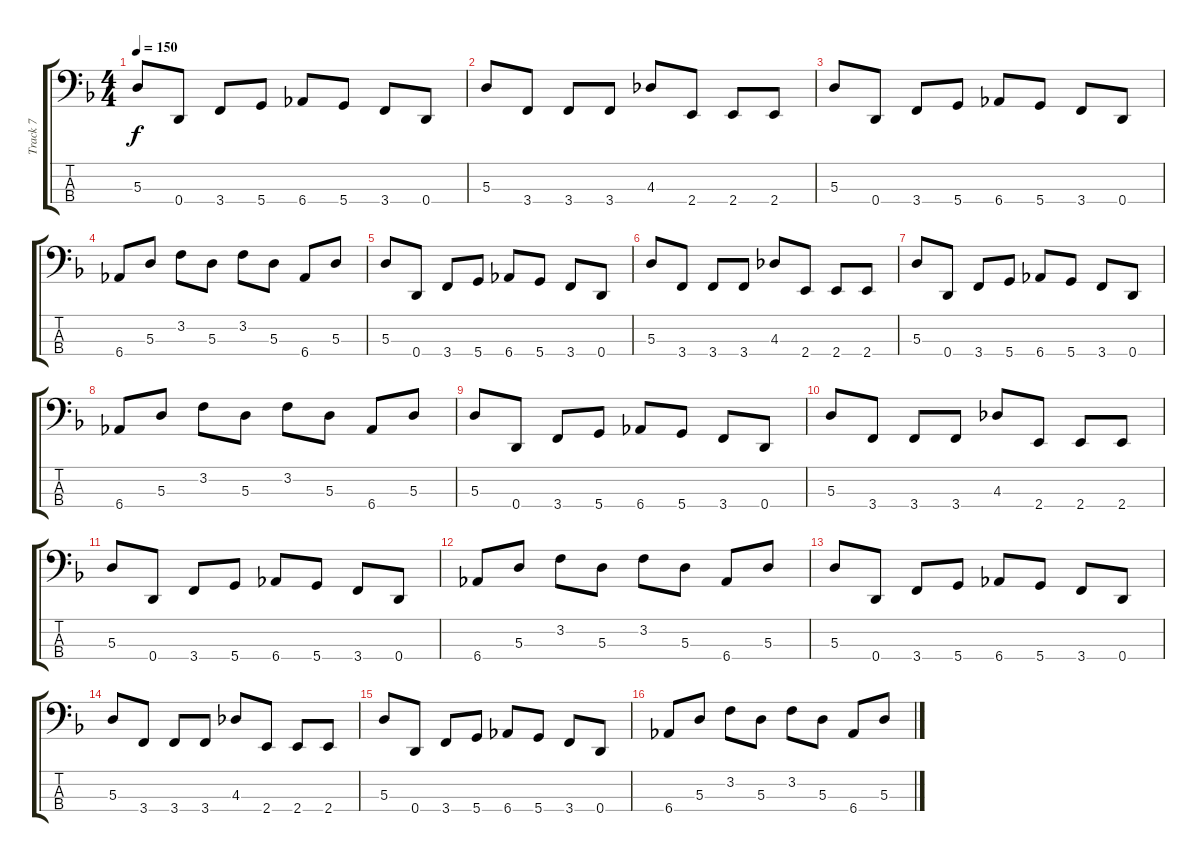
\track ("Track 7" "Track 7") {instrument electricbasspick}
\staff {score tabs}
\tuning (G2 D2 A1 D1) {hide}
\ts (4 4)
\tempo 150
\clef f4
\ks f
5.3.8{dy f} 0.4.8 3.4.8 5.4.8 6.4.8 5.4.8 3.4.8 0.4.8 |
5.3.8 3.4.8 3.4.8 3.4.8 4.3.8 2.4.8 2.4.8 2.4.8 |
5.3.8 0.4.8 3.4.8 5.4.8 6.4.8 5.4.8 3.4.8 0.4.8 |
6.4.8 5.3.8 3.2.8 5.3.8 3.2.8 5.3.8 6.4.8 5.3.8 |
5.3.8 0.4.8 3.4.8 5.4.8 6.4.8 5.4.8 3.4.8 0.4.8 |
5.3.8 3.4.8 3.4.8 3.4.8 4.3.8 2.4.8 2.4.8 2.4.8 |
5.3.8 0.4.8 3.4.8 5.4.8 6.4.8 5.4.8 3.4.8 0.4.8 |
6.4.8 5.3.8 3.2.8 5.3.8 3.2.8 5.3.8 6.4.8 5.3.8 |
5.3.8 0.4.8 3.4.8 5.4.8 6.4.8 5.4.8 3.4.8 0.4.8 |
5.3.8 3.4.8 3.4.8 3.4.8 4.3.8 2.4.8 2.4.8 2.4.8 |
5.3.8 0.4.8 3.4.8 5.4.8 6.4.8 5.4.8 3.4.8 0.4.8 |
6.4.8 5.3.8 3.2.8 5.3.8 3.2.8 5.3.8 6.4.8 5.3.8 |
5.3.8 0.4.8 3.4.8 5.4.8 6.4.8 5.4.8 3.4.8 0.4.8 |
5.3.8 3.4.8 3.4.8 3.4.8 4.3.8 2.4.8 2.4.8 2.4.8 |
5.3.8 0.4.8 3.4.8 5.4.8 6.4.8 5.4.8 3.4.8 0.4.8 |
6.4.8 5.3.8 3.2.8 5.3.8 3.2.8 5.3.8 6.4.8 5.3.8
